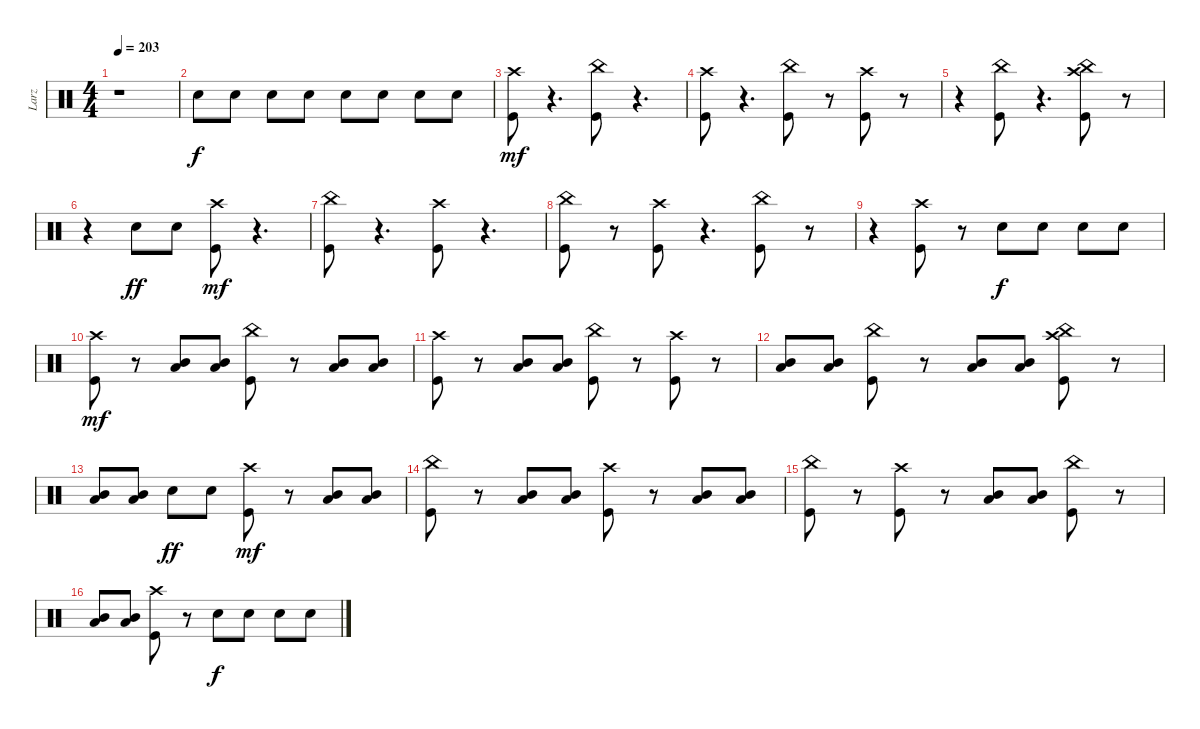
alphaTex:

\track ("Larz" "Larz") {instrument percussion}
\staff {score}
\articulation defaults
\ts (4 4)
\tempo 203
\clef neutral
\ks c
r.1{dy f} |
"Snare (hit) 2".8 "Snare (hit) 2".8 "Snare (hit) 2".8 "Snare (hit) 2".8 "Snare (hit) 2".8 "Snare (hit) 2".8 "Snare (hit) 2".8 "Snare (hit) 2".8 |
("Crash high (hit)" "Kick (hit)").8{dy mf} r.4{d} ("China (hit)" "Kick (hit)").8 r.4{d} |
("Crash high (hit)" "Kick (hit)").8 r.4{d} ("China (hit)" "Kick (hit)").8 r.8 ("Crash high (hit)" "Kick (hit)").8 r.8 |
r.4 ("China (hit)" "Kick (hit)").8 r.4{d} ("Crash high (hit)" "China (hit)" "Kick (hit)").8 r.8 |
r.4 "Snare (hit) 2".8{dy ff} "Snare (hit) 2".8 ("Crash high (hit)" "Kick (hit)").8{dy mf} r.4{d} |
("China (hit)" "Kick (hit)").8 r.4{d} ("Crash high (hit)" "Kick (hit)").8 r.4{d} |
("China (hit)" "Kick (hit)").8 r.8 ("Crash high (hit)" "Kick (hit)").8 r.4{d} ("China (hit)" "Kick (hit)").8 r.8 |
r.4 ("Crash high (hit)" "Kick (hit)").8 r.8 "Snare (hit) 2".8{dy f} "Snare (hit) 2".8 "Snare (hit) 2".8 "Snare (hit) 2".8 |
("Crash high (hit)" "Kick (hit)").8{dy mf} r.8 ("Low Tom (hit)" "Mid Tom (hit)").8 ("Low Tom (hit)" "Mid Tom (hit)").8 ("China (hit)" "Kick (hit)").8 r.8 ("Low Tom (hit)" "Mid Tom (hit)").8 ("Low Tom (hit)" "Mid Tom (hit)").8 |
("Crash high (hit)" "Kick (hit)").8 r.8 ("Low Tom (hit)" "Mid Tom (hit)").8 ("Low Tom (hit)" "Mid Tom (hit)").8 ("China (hit)" "Kick (hit)").8 r.8 ("Crash high (hit)" "Kick (hit)").8 r.8 |
("Low Tom (hit)" "Mid Tom (hit)").8 ("Low Tom (hit)" "Mid Tom (hit)").8 ("China (hit)" "Kick (hit)").8 r.8 ("Low Tom (hit)" "Mid Tom (hit)").8 ("Low Tom (hit)" "Mid Tom (hit)").8 ("Crash high (hit)" "China (hit)" "Kick (hit)").8 r.8 |
("Low Tom (hit)" "Mid Tom (hit)").8 ("Low Tom (hit)" "Mid Tom (hit)").8 "Snare (hit) 2".8{dy ff} "Snare (hit) 2".8 ("Crash high (hit)" "Kick (hit)").8{dy mf} r.8 ("Low Tom (hit)" "Mid Tom (hit)").8 ("Low Tom (hit)" "Mid Tom (hit)").8 |
("China (hit)" "Kick (hit)").8 r.8 ("Low Tom (hit)" "Mid Tom (hit)").8 ("Low Tom (hit)" "Mid Tom (hit)").8 ("Crash high (hit)" "Kick (hit)").8 r.8 ("Low Tom (hit)" "Mid Tom (hit)").8 ("Low Tom (hit)" "Mid Tom (hit)").8 |
("China (hit)" "Kick (hit)").8 r.8 ("Crash high (hit)" "Kick (hit)").8 r.8 ("Low Tom (hit)" "Mid Tom (hit)").8 ("Low Tom (hit)" "Mid Tom (hit)").8 ("China (hit)" "Kick (hit)").8 r.8 |
("Low Tom (hit)" "Mid Tom (hit)").8 ("Low Tom (hit)" "Mid Tom (hit)").8 ("Crash high (hit)" "Kick (hit)").8 r.8 "Snare (hit) 2".8{dy f} "Snare (hit) 2".8 "Snare (hit) 2".8 "Snare (hit) 2".8
